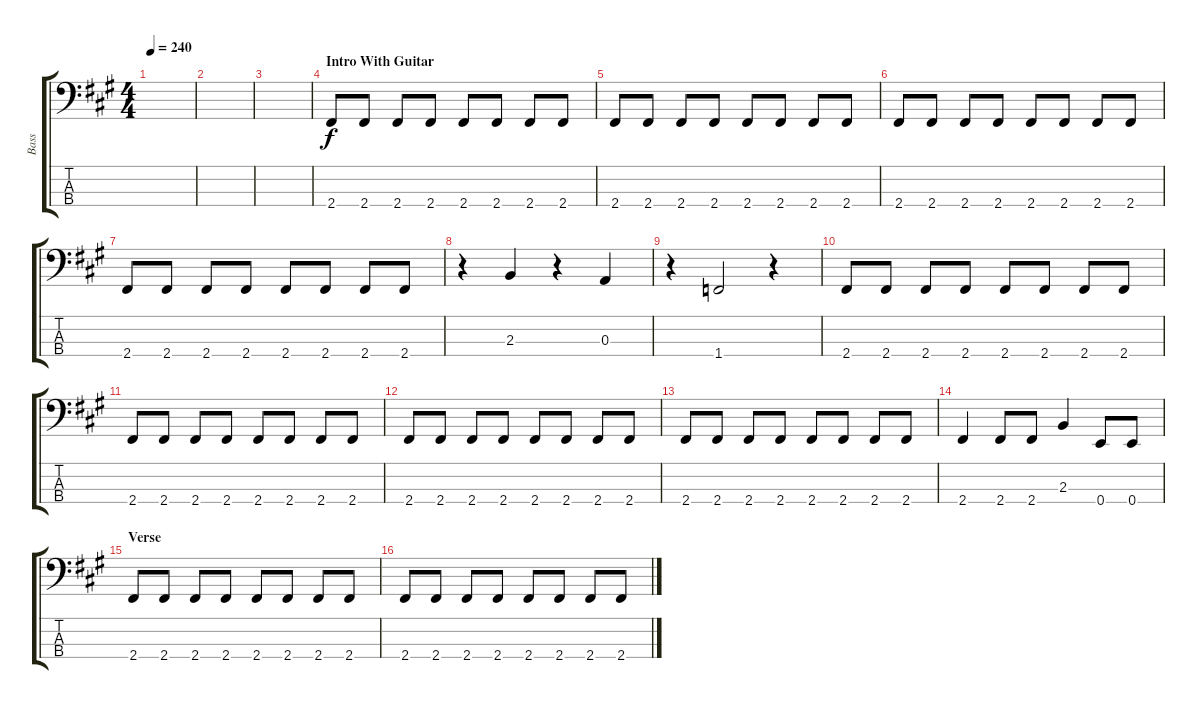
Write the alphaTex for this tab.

\track ("Bass" "Bass") {instrument electricbasspick}
\staff {score tabs}
\tuning (G2 D2 A1 E1) {hide}
\ts (4 4)
\tempo 240
\clef f4
\ks a
|
|
|
\section ("" "Intro With Guitar")
2.4.8 2.4.8 2.4.8 2.4.8 2.4.8 2.4.8 2.4.8 2.4.8 |
2.4.8 2.4.8 2.4.8 2.4.8 2.4.8 2.4.8 2.4.8 2.4.8 |
2.4.8 2.4.8 2.4.8 2.4.8 2.4.8 2.4.8 2.4.8 2.4.8 |
2.4.8 2.4.8 2.4.8 2.4.8 2.4.8 2.4.8 2.4.8 2.4.8 |
r.4 2.3.4 r.4 0.3.4 |
r.4 1.4.2 r.4 |
2.4.8 2.4.8 2.4.8 2.4.8 2.4.8 2.4.8 2.4.8 2.4.8 |
2.4.8 2.4.8 2.4.8 2.4.8 2.4.8 2.4.8 2.4.8 2.4.8 |
2.4.8 2.4.8 2.4.8 2.4.8 2.4.8 2.4.8 2.4.8 2.4.8 |
2.4.8 2.4.8 2.4.8 2.4.8 2.4.8 2.4.8 2.4.8 2.4.8 |
2.4.4 2.4.8 2.4.8 2.3.4 0.4.8 0.4.8 |
\section ("" "Verse")
2.4.8 2.4.8 2.4.8 2.4.8 2.4.8 2.4.8 2.4.8 2.4.8 |
2.4.8 2.4.8 2.4.8 2.4.8 2.4.8 2.4.8 2.4.8 2.4.8
